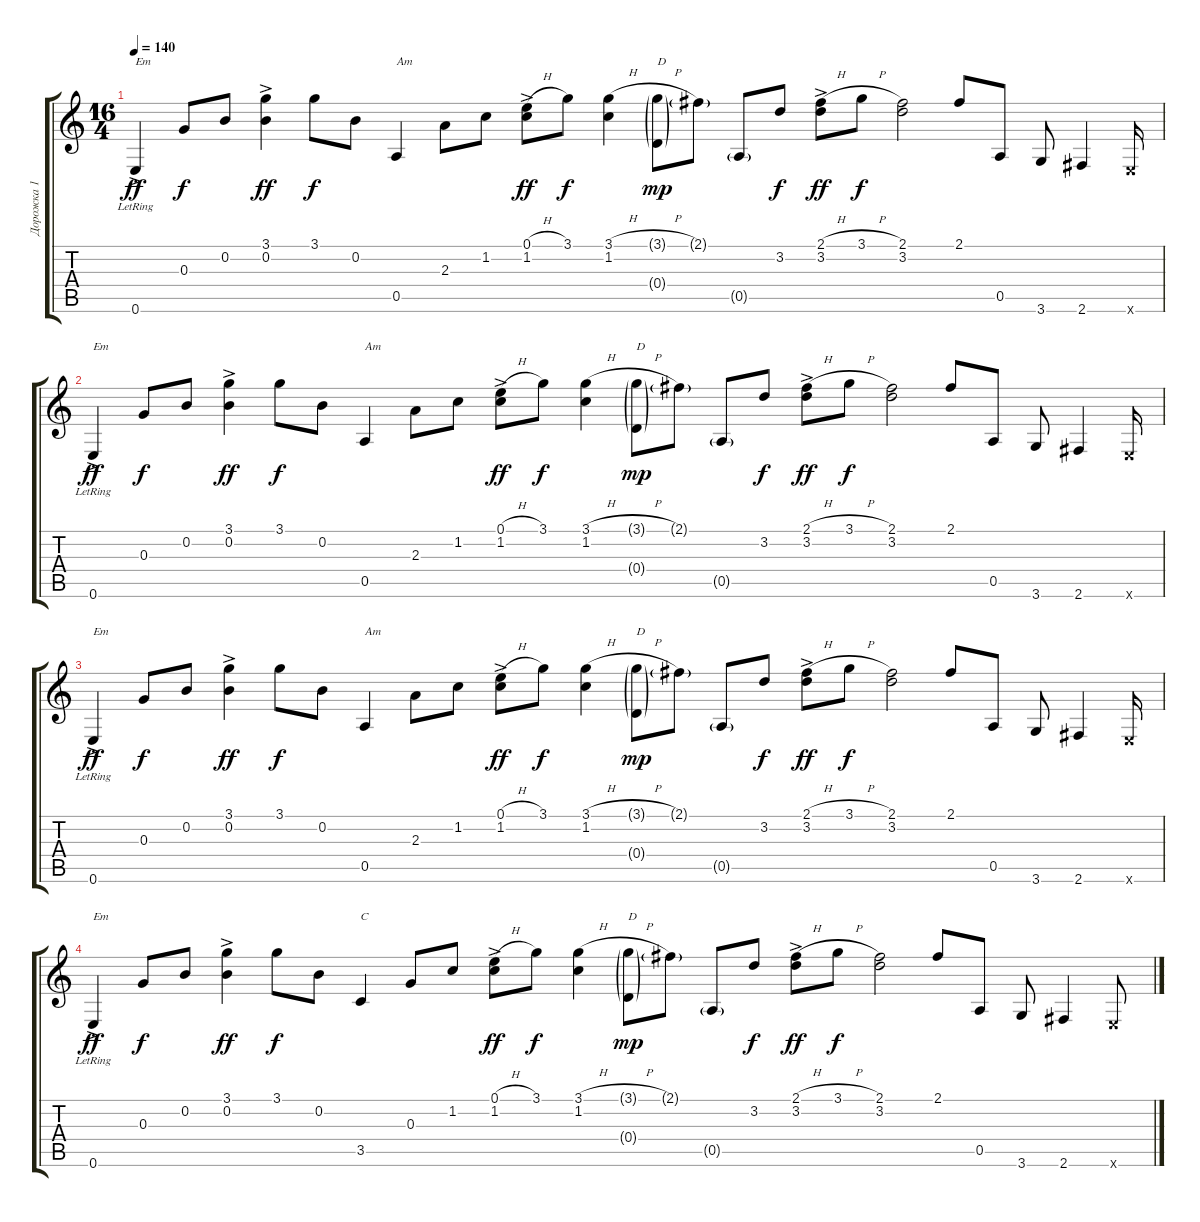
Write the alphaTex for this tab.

\track ("Дорожка 1" "Дорожка 1") {instrument acousticguitarsteel bank 1}
\staff {score tabs}
\tuning (E4 B3 G3 D3 A2 E2) {hide}
\ts (16 4)
\tempo 140
\clef g2
\ks c
0.6{ac lr}.4{txt "Em" dy ff} 0.3.8{dy f} 0.2.8 (3.1{ac} 0.2{ac}).4{dy ff} 3.1.8{dy f} 0.2.8 0.5.4{txt "Am"} 2.3.8 1.2.8 (0.1{h ac} 1.2{ac}).8{dy ff} 3.1.8{dy f} (3.1{h} 1.2).4 (3.1{h g} 0.4{g}).8{txt "D" dy mp} 2.1{g}.8 0.5{g}.8 3.2.8{dy f} (2.1{h ac} 3.2{ac}).8{dy ff} 3.1{h}.8{dy f} (2.1 3.2).2 2.1.8 0.5.8 3.6.8 2.6.4 0.6{x}.16 |
0.6{ac lr}.4{txt "Em" dy ff} 0.3.8{dy f} 0.2.8 (3.1{ac} 0.2{ac}).4{dy ff} 3.1.8{dy f} 0.2.8 0.5.4{txt "Am"} 2.3.8 1.2.8 (0.1{h ac} 1.2{ac}).8{dy ff} 3.1.8{dy f} (3.1{h} 1.2).4 (3.1{h g} 0.4{g}).8{txt "D" dy mp} 2.1{g}.8 0.5{g}.8 3.2.8{dy f} (2.1{h ac} 3.2{ac}).8{dy ff} 3.1{h}.8{dy f} (2.1 3.2).2 2.1.8 0.5.8 3.6.8 2.6.4 0.6{x}.16 |
0.6{ac lr}.4{txt "Em" dy ff} 0.3.8{dy f} 0.2.8 (3.1{ac} 0.2{ac}).4{dy ff} 3.1.8{dy f} 0.2.8 0.5.4{txt "Am"} 2.3.8 1.2.8 (0.1{h ac} 1.2{ac}).8{dy ff} 3.1.8{dy f} (3.1{h} 1.2).4 (3.1{h g} 0.4{g}).8{txt "D" dy mp} 2.1{g}.8 0.5{g}.8 3.2.8{dy f} (2.1{h ac} 3.2{ac}).8{dy ff} 3.1{h}.8{dy f} (2.1 3.2).2 2.1.8 0.5.8 3.6.8 2.6.4 0.6{x}.16 |
0.6{ac lr}.4{txt "Em" dy ff} 0.3.8{dy f} 0.2.8 (3.1{ac} 0.2{ac}).4{dy ff} 3.1.8{dy f} 0.2.8 3.5.4{txt "C"} 0.3.8 1.2.8 (0.1{h ac} 1.2{ac}).8{dy ff} 3.1.8{dy f} (3.1{h} 1.2).4 (3.1{h g} 0.4{g}).8{txt "D" dy mp} 2.1{g}.8 0.5{g}.8 3.2.8{dy f} (2.1{h ac} 3.2{ac}).8{dy ff} 3.1{h}.8{dy f} (2.1 3.2).2 2.1.8 0.5.8 3.6.8 2.6.4 0.6{x}.8
